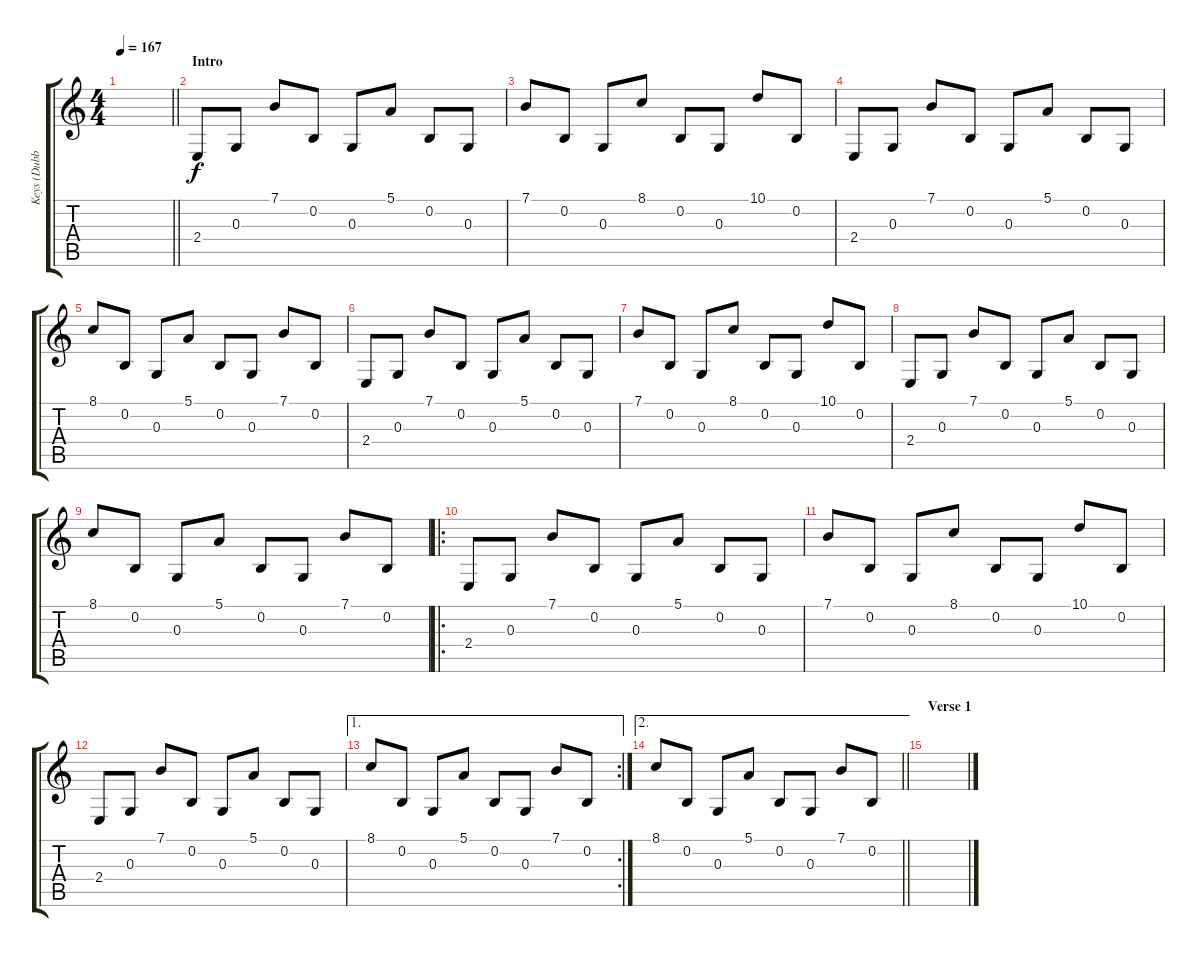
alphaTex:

\track ("Keys (Dubbed)" "Keys (Dubb") {instrument lead8bassandlead}
\staff {score tabs}
\tuning (E4 B3 G3 D3 A2 E2) {hide}
\ts (4 4)
\tempo 167
\clef g2
\barLineRight lightlight
\ks c
|
\section ("" "Intro")
2.4.8 0.3.8 7.1.8 0.2.8 0.3.8 5.1.8 0.2.8 0.3.8 |
7.1.8 0.2.8 0.3.8 8.1.8 0.2.8 0.3.8 10.1.8 0.2.8 |
2.4.8 0.3.8 7.1.8 0.2.8 0.3.8 5.1.8 0.2.8 0.3.8 |
8.1.8 0.2.8 0.3.8 5.1.8 0.2.8 0.3.8 7.1.8 0.2.8 |
2.4.8 0.3.8 7.1.8 0.2.8 0.3.8 5.1.8 0.2.8 0.3.8 |
7.1.8 0.2.8 0.3.8 8.1.8 0.2.8 0.3.8 10.1.8 0.2.8 |
2.4.8 0.3.8 7.1.8 0.2.8 0.3.8 5.1.8 0.2.8 0.3.8 |
8.1.8 0.2.8 0.3.8 5.1.8 0.2.8 0.3.8 7.1.8 0.2.8 |
\ro
2.4.8 0.3.8 7.1.8 0.2.8 0.3.8 5.1.8 0.2.8 0.3.8 |
7.1.8 0.2.8 0.3.8 8.1.8 0.2.8 0.3.8 10.1.8 0.2.8 |
2.4.8 0.3.8 7.1.8 0.2.8 0.3.8 5.1.8 0.2.8 0.3.8 |
\ae 1
\rc 2
8.1.8 0.2.8 0.3.8 5.1.8 0.2.8 0.3.8 7.1.8 0.2.8 |
\ae 2
\barLineRight lightlight
8.1.8 0.2.8 0.3.8 5.1.8 0.2.8 0.3.8 7.1.8 0.2.8 |
\section ("" "Verse 1")
